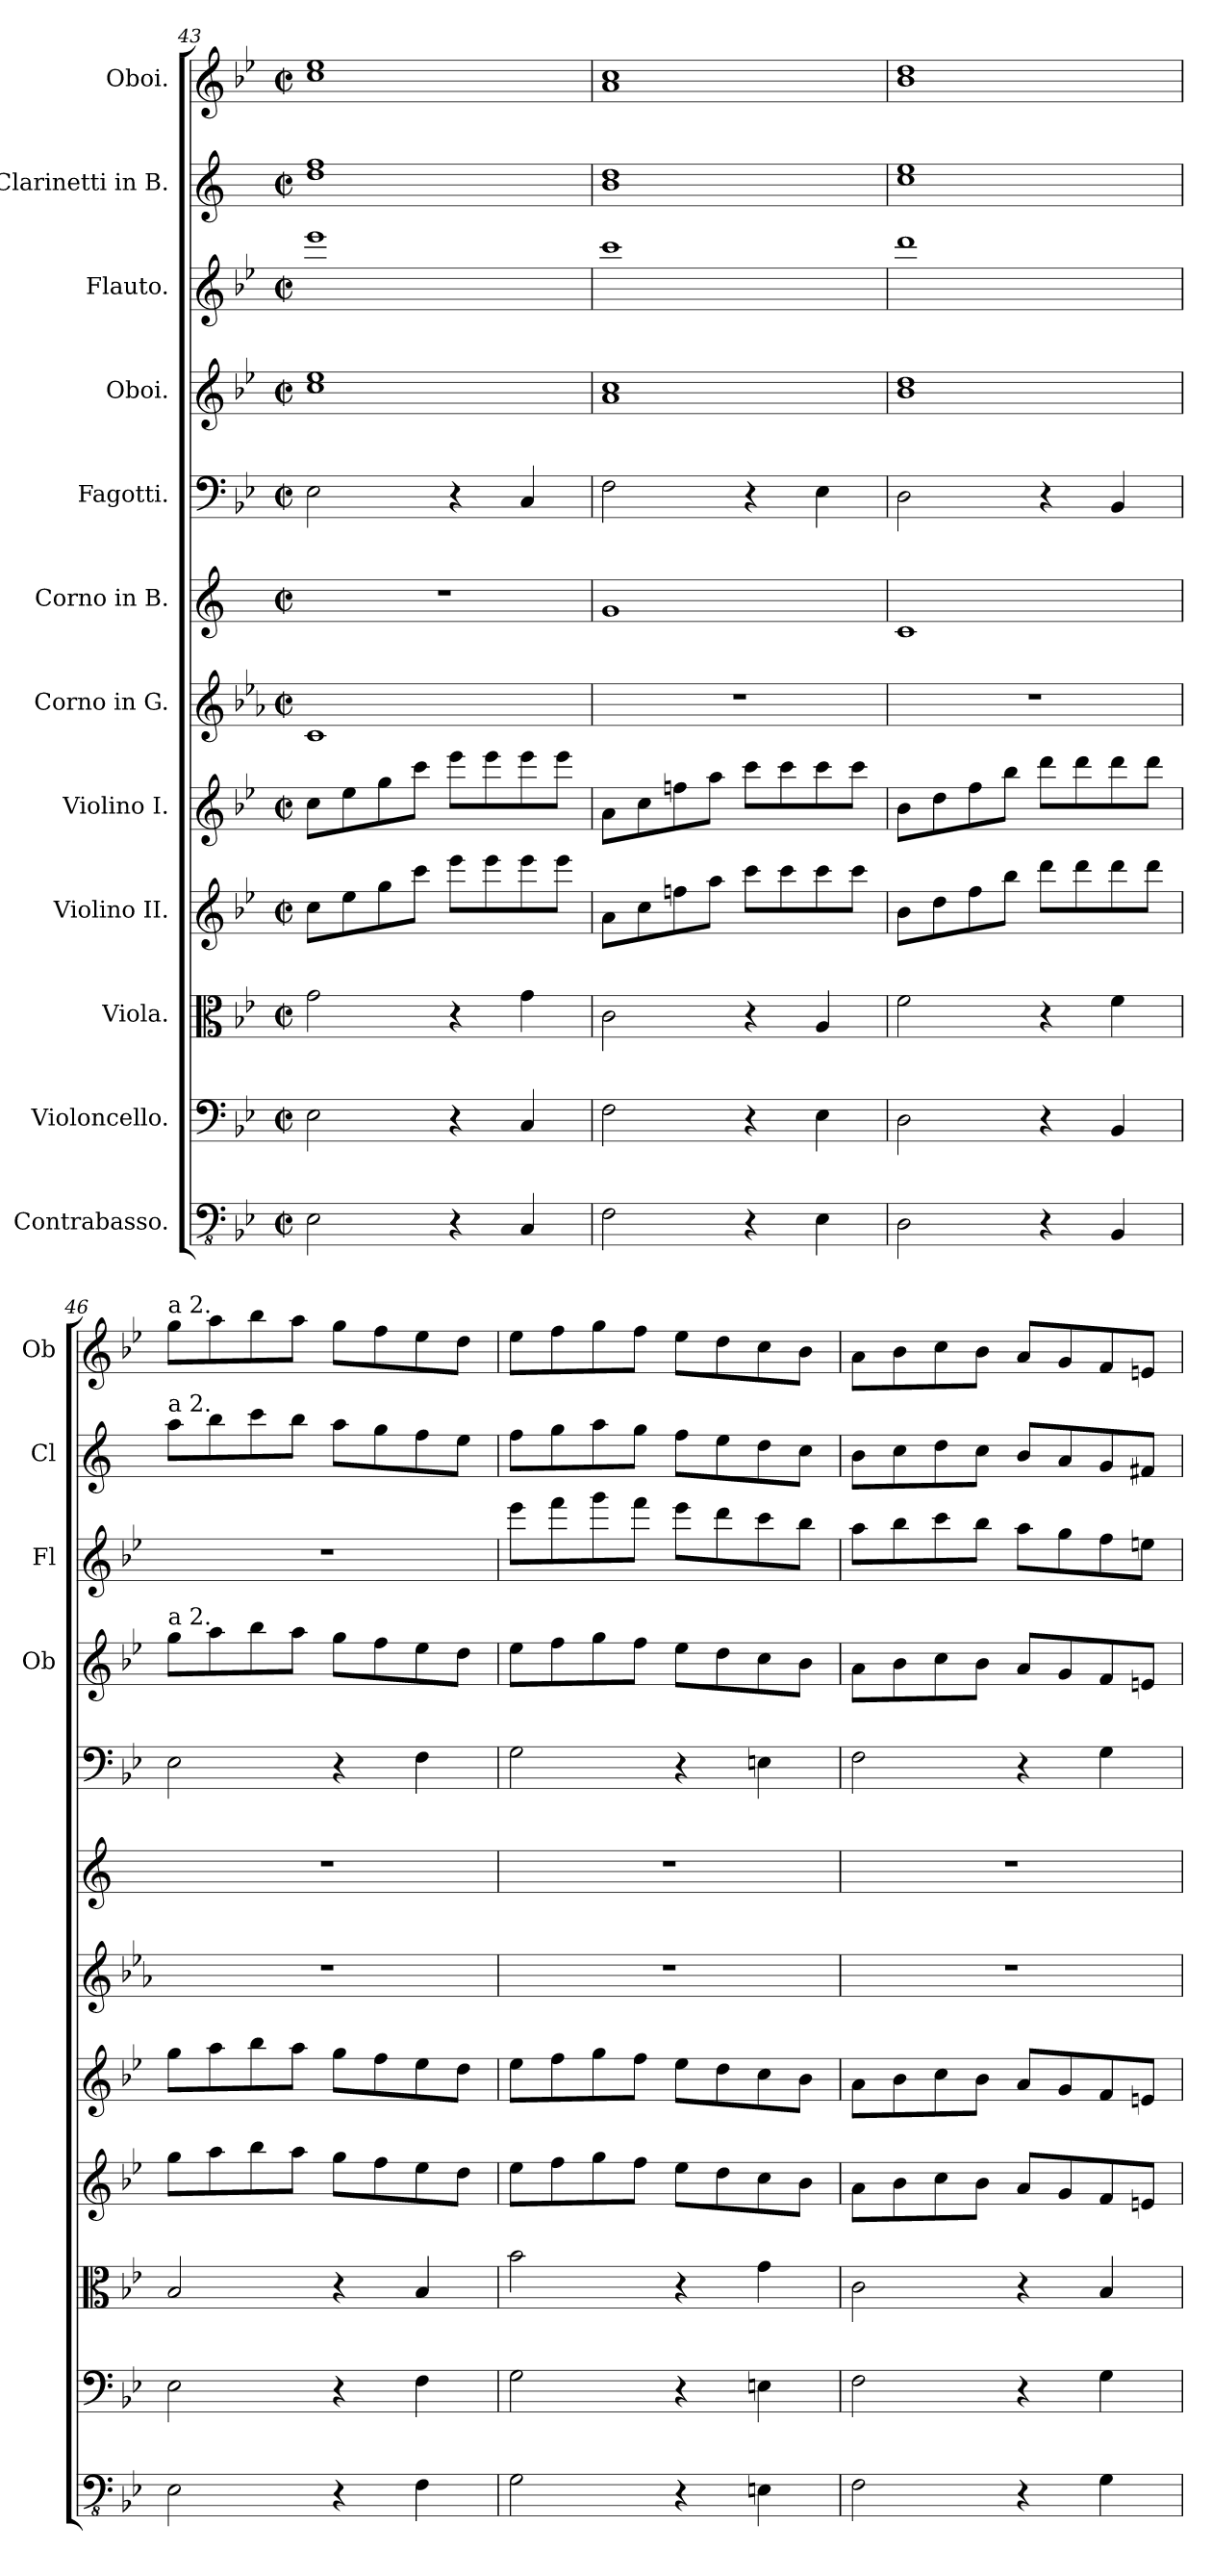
**kern	**kern	**kern	**kern	**kern	**kern	**kern	**kern	**kern	**kern	**kern	**kern
*part12	*part11	*part10	*part9	*part8	*part7	*part6	*part5	*part4	*part3	*part2	*part1
*staff12	*staff11	*staff10	*staff9	*staff8	*staff7	*staff6	*staff5	*staff4	*staff3	*staff2	*staff1
*I"Contrabasso.	*I"Violoncello.	*I"Viola.	*I"Violino II.	*I"Violino I.	*I"Corno in G.	*I"Corno in B.	*I"Fagotti.	*I"Oboi.	*I"Flauto.	*I"Clarinetti in B.	*I"Oboi.
*	*	*	*	*	*	*	*	*I'Ob	*I'Fl	*I'Cl	*I'Ob
*clefFv4	*clefF4	*clefC3	*clefG2	*clefG2	*clefG2	*clefG2	*clefF4	*clefG2	*clefG2	*clefG2	*clefG2
*	*	*	*	*	*ITrd3c5	*ITrd1c2	*	*	*	*ITrd1c2	*
*k[b-e-]	*k[b-e-]	*k[b-e-]	*k[b-e-]	*k[b-e-]	*k[b-e-]	*k[b-e-]	*k[b-e-]	*k[b-e-]	*k[b-e-]	*k[b-e-]	*k[b-e-]
*M2/2	*M2/2	*M2/2	*M2/2	*M2/2	*M2/2	*M2/2	*M2/2	*M2/2	*M2/2	*M2/2	*M2/2
*met(c|)	*met(c|)	*met(c|)	*met(c|)	*met(c|)	*met(c|)	*met(c|)	*met(c|)	*met(c|)	*met(c|)	*met(c|)	*met(c|)
=43	=43	=43	=43	=43	=43	=43	=43	=43	=43	=43	=43
2EE-\	2E-\	2g\	8cc\L	8cc\L	1G	1r	2E-\	1cc 1ee-	1eee-	1cc 1ee-	1cc 1ee-
.	.	.	8ee-\	8ee-\	.	.	.	.	.	.	.
.	.	.	8gg\	8gg\	.	.	.	.	.	.	.
.	.	.	8ccc\J	8ccc\J	.	.	.	.	.	.	.
4r	4r	4r	8eee-\L	8eee-\L	.	.	4r	.	.	.	.
.	.	.	8eee-\	8eee-\	.	.	.	.	.	.	.
4CC/	4C/	4g\	8eee-\	8eee-\	.	.	4C/	.	.	.	.
.	.	.	8eee-\J	8eee-\J	.	.	.	.	.	.	.
=44	=44	=44	=44	=44	=44	=44	=44	=44	=44	=44	=44
2FF\	2F\	2c\	8a\L	8a\L	1r	1f	2F\	1a 1cc	1ccc	1a 1cc	1a 1cc
.	.	.	8cc\	8cc\	.	.	.	.	.	.	.
.	.	.	8ffn\	8ffn\	.	.	.	.	.	.	.
.	.	.	8aa\J	8aa\J	.	.	.	.	.	.	.
4r	4r	4r	8ccc\L	8ccc\L	.	.	4r	.	.	.	.
.	.	.	8ccc\	8ccc\	.	.	.	.	.	.	.
4EE-\	4E-\	4A/	8ccc\	8ccc\	.	.	4E-\	.	.	.	.
.	.	.	8ccc\J	8ccc\J	.	.	.	.	.	.	.
=45	=45	=45	=45	=45	=45	=45	=45	=45	=45	=45	=45
2DD\	2D\	2f\	8b-\L	8b-\L	1r	1B-	2D\	1b- 1dd	1ddd	1b- 1dd	1b- 1dd
.	.	.	8dd\	8dd\	.	.	.	.	.	.	.
.	.	.	8ff\	8ff\	.	.	.	.	.	.	.
.	.	.	8bb-\J	8bb-\J	.	.	.	.	.	.	.
4r	4r	4r	8ddd\L	8ddd\L	.	.	4r	.	.	.	.
.	.	.	8ddd\	8ddd\	.	.	.	.	.	.	.
4BBB-/	4BB-/	4f\	8ddd\	8ddd\	.	.	4BB-/	.	.	.	.
.	.	.	8ddd\J	8ddd\J	.	.	.	.	.	.	.
=46	=46	=46	=46	=46	=46	=46	=46	=46	=46	=46	=46
!	!	!	!	!	!	!	!	!	!	!	!LO:TX:a:t=a 2.
!	!	!	!	!	!	!	!	!	!	!LO:TX:a:t=a 2.	!
!	!	!	!	!	!	!	!	!LO:TX:a:t=a 2.	!	!	!
2EE-\	2E-\	2B-/	8gg\L	8gg\L	1r	1r	2E-\	8gg\L	1r	8gg\L	8gg\L
.	.	.	8aa\	8aa\	.	.	.	8aa\	.	8aa\	8aa\
.	.	.	8bb-\	8bb-\	.	.	.	8bb-\	.	8bb-\	8bb-\
.	.	.	8aa\J	8aa\J	.	.	.	8aa\J	.	8aa\J	8aa\J
4r	4r	4r	8gg\L	8gg\L	.	.	4r	8gg\L	.	8gg\L	8gg\L
.	.	.	8ff\	8ff\	.	.	.	8ff\	.	8ff\	8ff\
4FF\	4F\	4B-/	8ee-\	8ee-\	.	.	4F\	8ee-\	.	8ee-\	8ee-\
.	.	.	8dd\J	8dd\J	.	.	.	8dd\J	.	8dd\J	8dd\J
!!LO:PB:g=z
=47	=47	=47	=47	=47	=47	=47	=47	=47	=47	=47	=47
2GG\	2G\	2b-\	8ee-\L	8ee-\L	1r	1r	2G\	8ee-\L	8eee-\L	8ee-\L	8ee-\L
.	.	.	8ff\	8ff\	.	.	.	8ff\	8fff\	8ff\	8ff\
.	.	.	8gg\	8gg\	.	.	.	8gg\	8ggg\	8gg\	8gg\
.	.	.	8ff\J	8ff\J	.	.	.	8ff\J	8fff\J	8ff\J	8ff\J
4r	4r	4r	8ee-\L	8ee-\L	.	.	4r	8ee-\L	8eee-\L	8ee-\L	8ee-\L
.	.	.	8dd\	8dd\	.	.	.	8dd\	8ddd\	8dd\	8dd\
4EEn\	4En\	4g\	8cc\	8cc\	.	.	4En\	8cc\	8ccc\	8cc\	8cc\
.	.	.	8b-\J	8b-\J	.	.	.	8b-\J	8bb-\J	8b-\J	8b-\J
=48	=48	=48	=48	=48	=48	=48	=48	=48	=48	=48	=48
2FF\	2F\	2c\	8a\L	8a\L	1r	1r	2F\	8a\L	8aa\L	8a\L	8a\L
.	.	.	8b-\	8b-\	.	.	.	8b-\	8bb-\	8b-\	8b-\
.	.	.	8cc\	8cc\	.	.	.	8cc\	8ccc\	8cc\	8cc\
.	.	.	8b-\J	8b-\J	.	.	.	8b-\J	8bb-\J	8b-\J	8b-\J
4r	4r	4r	8a/L	8a/L	.	.	4r	8a/L	8aa\L	8a/L	8a/L
.	.	.	8g/	8g/	.	.	.	8g/	8gg\	8g/	8g/
4GG\	4G\	4B-/	8f/	8f/	.	.	4G\	8f/	8ff\	8f/	8f/
.	.	.	8en/J	8en/J	.	.	.	8en/J	8een\J	8en/J	8en/J
=	=	=	=	=	=	=	=	=	=	=	=
*-	*-	*-	*-	*-	*-	*-	*-	*-	*-	*-	*-
